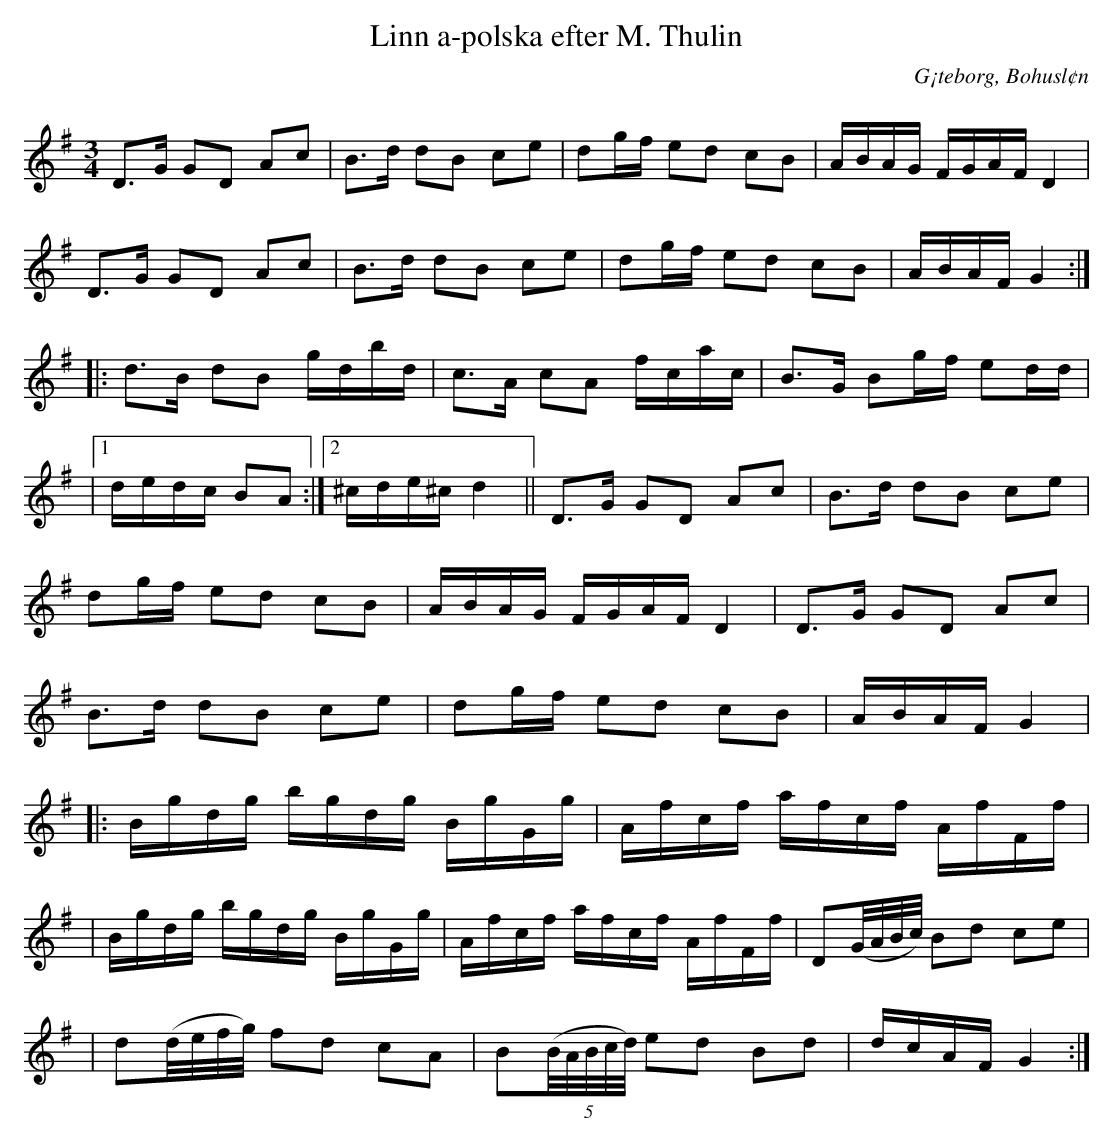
X:1
T:Linn a-polska efter M. Thulin
O:G¡teborg, Bohusl¢n
Q:107
M:3/4
L:1/8
K:G
D>G GD Ac | B>d dB ce | dg/f/ ed cB | A/B/A/G/ F/G/A/F/ D2 |
D>G GD Ac | B>d dB ce | dg/f/ ed cB | A/B/A/F/ G2 :|]
|: d>B dB g/d/b/d/ | c>A cA f/c/a/c/ | B>G Bg/f/ ed/d/ |
|1 d/e/d/c/ BA :|2 ^c/d/e/^c/ d2 || D>G GD Ac | B>d dB ce |
 dg/f/ ed cB | A/B/A/G/ F/G/A/F/ D2 | D>G GD Ac |
 B>d dB ce | dg/f/ ed cB | A/B/A/F/ G2 |
|: B/g/d/g/ b/g/d/g/ B/g/G/g/ | A/f/c/f/ a/f/c/f/ A/f/F/f/ |
| B/g/d/g/ b/g/d/g/ B/g/G/g/ | A/f/c/f/ a/f/c/f/ A/f/F/f/ |D(G//A//B//c//) Bd ce |
| d(d//e//f//g//) fd cA |B((5B//A//B//c//d//) ed Bd | d/c/A/F/ G2 :|]
